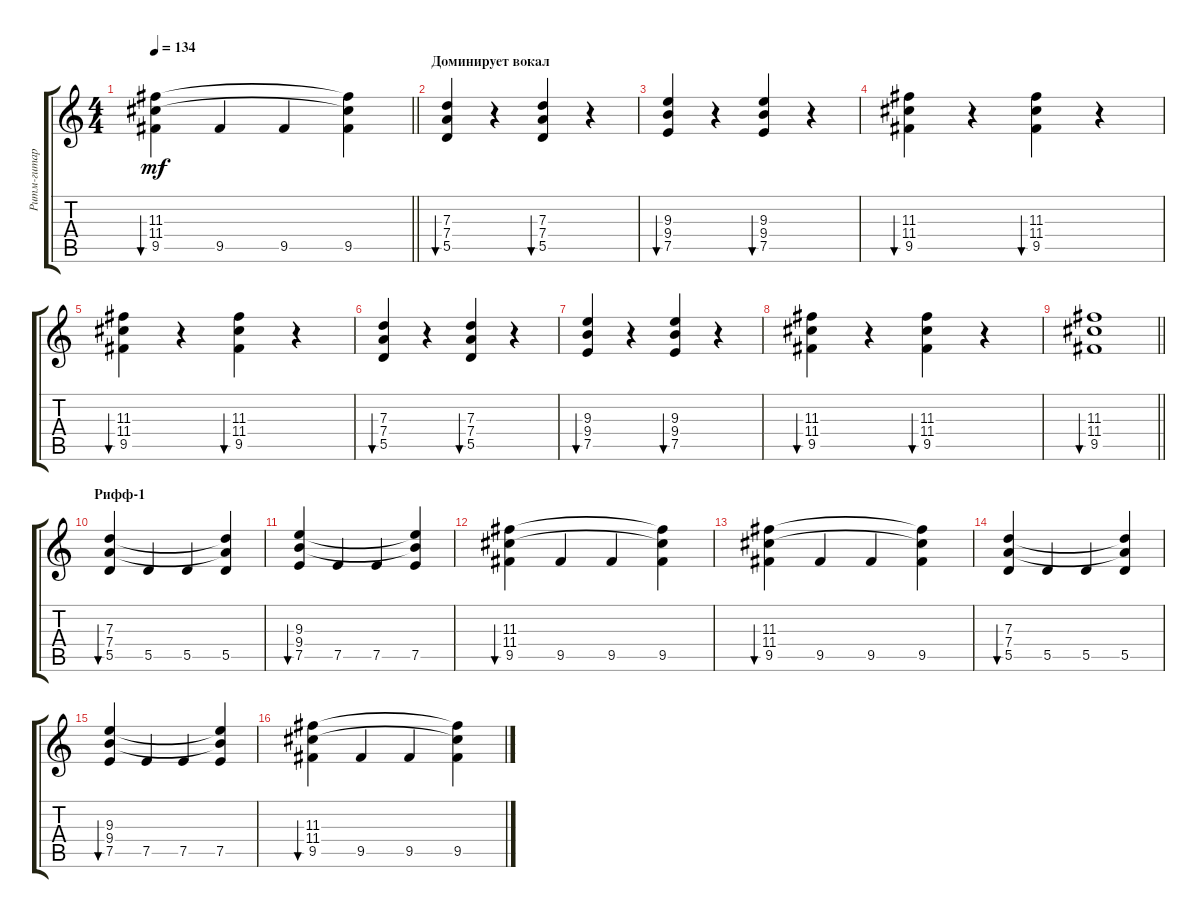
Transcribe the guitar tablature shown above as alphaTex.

\track ("Ритм-гитара" "Ритм-гитар") {instrument acousticguitarsteel}
\staff {score tabs}
\tuning (E4 B3 G3 D3 A2 E2) {hide}
\ts (4 4)
\tempo 134
\clef g2
\barLineRight lightlight
\ks c
(11.3 11.4 9.5).4{bu 60 dy mf} 9.5.4 9.5.4 (11.3{t} 11.4{t} 9.5).4 |
\section ("" "Доминирует вокал")
(7.3 7.4 5.5).4{bu 60} r.4 (7.3 7.4 5.5).4{bu 60} r.4 |
(9.3 9.4 7.5).4{bu 60} r.4 (9.3 9.4 7.5).4{bu 60} r.4 |
(11.3 11.4 9.5).4{bu 60} r.4 (11.3 11.4 9.5).4{bu 60} r.4 |
(11.3 11.4 9.5).4{bu 60} r.4 (11.3 11.4 9.5).4{bu 60} r.4 |
(7.3 7.4 5.5).4{bu 60} r.4 (7.3 7.4 5.5).4{bu 60} r.4 |
(9.3 9.4 7.5).4{bu 60} r.4 (9.3 9.4 7.5).4{bu 60} r.4 |
(11.3 11.4 9.5).4{bu 60} r.4 (11.3 11.4 9.5).4{bu 60} r.4 |
\barLineRight lightlight
(11.3 11.4 9.5).1{bu 60} |
\section ("" "Рифф-1")
(7.3 7.4 5.5).4{bu 60} 5.5.4 5.5.4 (7.3{t} 7.4{t} 5.5).4 |
(9.3 9.4 7.5).4{bu 60} 7.5.4 7.5.4 (9.3{t} 9.4{t} 7.5).4 |
(11.3 11.4 9.5).4{bu 60} 9.5.4 9.5.4 (11.3{t} 11.4{t} 9.5).4 |
(11.3 11.4 9.5).4{bu 60} 9.5.4 9.5.4 (11.3{t} 11.4{t} 9.5).4 |
(7.3 7.4 5.5).4{bu 60} 5.5.4 5.5.4 (7.3{t} 7.4{t} 5.5).4 |
(9.3 9.4 7.5).4{bu 60} 7.5.4 7.5.4 (9.3{t} 9.4{t} 7.5).4 |
(11.3 11.4 9.5).4{bu 60} 9.5.4 9.5.4 (11.3{t} 11.4{t} 9.5).4
